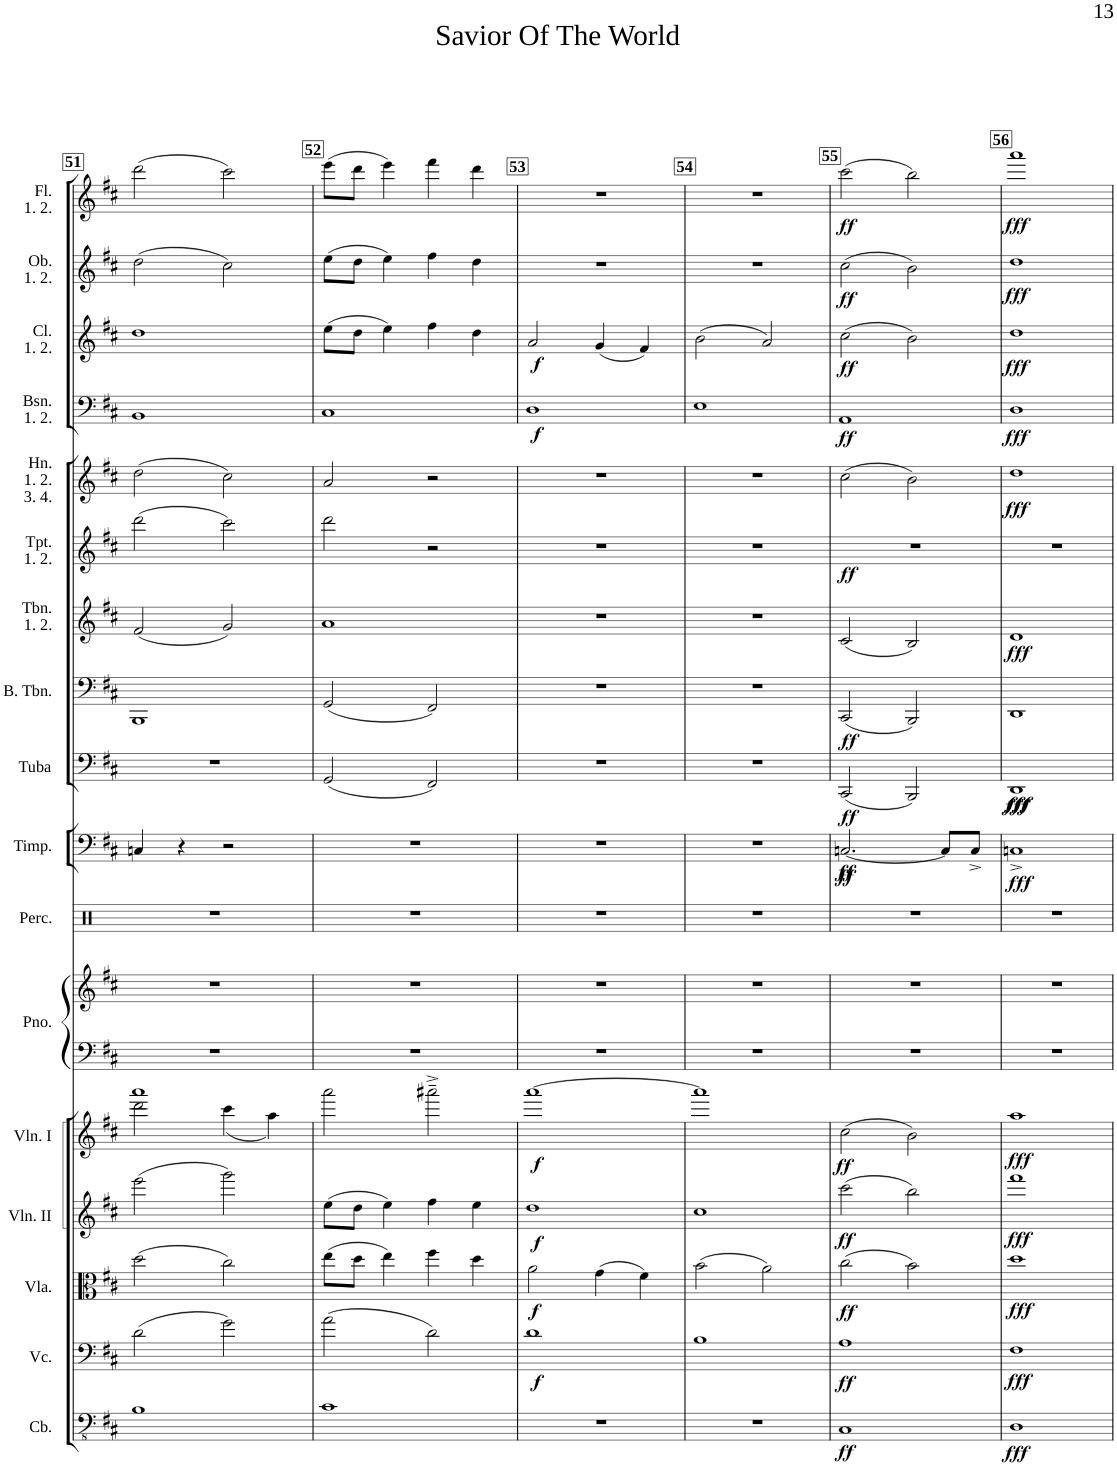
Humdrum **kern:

**kern	**dynam	**kern	**dynam	**kern	**dynam	**kern	**dynam	**kern	**dynam	**kern	**kern	**kern	**kern	**dynam	**kern	**dynam	**kern	**dynam	**kern	**dynam	**kern	**dynam	**kern	**dynam	**kern	**dynam	**kern	**dynam	**kern	**dynam	**kern	**dynam
*part17	*part17	*part16	*part16	*part15	*part15	*part14	*part14	*part13	*part13	*part12	*part12	*part11	*part10	*part10	*part9	*part9	*part8	*part8	*part7	*part7	*part6	*part6	*part5	*part5	*part4	*part4	*part3	*part3	*part2	*part2	*part1	*part1
*staff18	*staff18	*staff17	*staff17	*staff16	*staff16	*staff15	*staff15	*staff14	*staff14	*staff13	*staff12	*staff11	*staff10	*staff10	*staff9	*staff9	*staff8	*staff8	*staff7	*staff7	*staff6	*staff6	*staff5	*staff5	*staff4	*staff4	*staff3	*staff3	*staff2	*staff2	*staff1	*staff1
*I"Contrabasses	*	*I"Violoncellos	*	*I"Violas	*	*I"Violins II	*	*I"Violins I	*	*I"Piano	*	*I"Mark Tree	*I"1 Timpani in C	*	*I"1 Tuba	*	*I"1 Bass Trombone	*	*I"2 Tenor Trombones	*	*I"3 Trumpets in Bb	*	*I"4 Horns in F	*	*I"2 Bassoons	*	*I"2 Clarinets in Bb	*	*I"2 Oboes	*	*I"2 Flutes	*
*I'Cb.	*	*I'Vc.	*	*I'Vla.	*	*I'Vln. II	*	*I'Vln. I	*	*I'Pno.	*	*	*I'Timp.	*	*I'Tuba	*	*I'B. Tbn.	*	*I'Tbn. 1. 2.	*	*I'Tpt. 1. 2.	*	*I'Hn. 1. 2. 3. 4.	*	*I'Bsn. 1. 2.	*	*I'Cl. 1. 2.	*	*I'Ob. 1. 2.	*	*I'Fl. 1. 2.	*
!!LO:PB:g=z
*clefFv4	*	*clefF4	*	*clefC3	*	*clefG2	*	*clefG2	*	*clefF4	*clefG2	*clefX	*clefF4	*	*clefF4	*	*clefF4	*	*clefG2	*	*clefG2	*	*clefG2	*	*clefF4	*	*clefG2	*	*clefG2	*	*clefG2	*
*	*	*	*	*	*	*	*	*	*	*	*	*	*	*	*	*	*	*	*	*	*ITrd1c2	*	*ITrd4c7	*	*	*	*ITrd1c2	*	*	*	*	*
*k[f#c#]	*	*k[f#c#]	*	*k[f#c#]	*	*k[f#c#]	*	*k[f#c#]	*	*k[f#c#]	*k[f#c#]	*k[]	*k[f#c#]	*	*k[f#c#]	*	*k[f#c#]	*	*k[f#c#]	*	*k[f#c#]	*	*k[f#c#]	*	*k[f#c#]	*	*k[f#c#]	*	*k[f#c#]	*	*k[f#c#]	*
*M4/4	*	*M4/4	*	*M4/4	*	*M4/4	*	*M4/4	*	*M4/4	*M4/4	*M4/4	*M4/4	*	*M4/4	*	*M4/4	*	*M4/4	*	*M4/4	*	*M4/4	*	*M4/4	*	*M4/4	*	*M4/4	*	*M4/4	*
=51	=51	=51	=51	=51	=51	=51	=51	=51	=51	=51	=51	=51	=51	=51	=51	=51	=51	=51	=51	=51	=51	=51	=51	=51	=51	=51	=51	=51	=51	=51	=51	=51
*	*	*	*	*	*	*	*	*^	*	*	*	*	*	*	*	*	*	*	*	*	*	*	*	*	*	*	*	*	*	*	*	*
1BB	.	(2d\	.	(2dd\	.	(2eee\	.	1aaa	2ddd\	.	1r	1r	1r	4Cn/	.	1r	.	1BBB	.	(2f#/	.	(2ddd\	.	(2dd\	.	1BB	.	1dd	.	(2dd\	.	(2ddd\	.
.	.	.	.	.	.	.	.	.	.	.	.	.	.	4r	.	.	.	.	.	.	.	.	.	.	.	.	.	.	.	.	.	.	.
.	.	2g\)	.	2cc#\)	.	2ggg\)	.	.	(4ccc#\	.	.	.	.	2r	.	.	.	.	.	2g/)	.	2ccc#\)	.	2cc#\)	.	.	.	.	.	2cc#\)	.	2ccc#\)	.
.	.	.	.	.	.	.	.	.	4aa\)	.	.	.	.	.	.	.	.	.	.	.	.	.	.	.	.	.	.	.	.	.	.	.	.
*	*	*	*	*	*	*	*	*v	*v	*	*	*	*	*	*	*	*	*	*	*	*	*	*	*	*	*	*	*	*	*	*	*	*
=52	=52	=52	=52	=52	=52	=52	=52	=52	=52	=52	=52	=52	=52	=52	=52	=52	=52	=52	=52	=52	=52	=52	=52	=52	=52	=52	=52	=52	=52	=52	=52	=52
1C#	.	(2a\	.	(8ee\L	.	(8ee\L	.	2aaa\	.	1r	1r	1r	1r	.	(2GG/	.	(2GG/	.	1a	.	2ddd\	.	2a/	.	1C#	.	(8ee\L	.	(8ee\L	.	(8eee\L	.
.	.	.	.	8dd\J	.	8dd\J	.	.	.	.	.	.	.	.	.	.	.	.	.	.	.	.	.	.	.	.	8dd\J	.	8dd\J	.	8ddd\J	.
.	.	.	.	4ee\)	.	4ee\)	.	.	.	.	.	.	.	.	.	.	.	.	.	.	.	.	.	.	.	.	4ee\)	.	4ee\)	.	4eee\)	.
.	.	2d\)	.	4ff#\	.	4ff#\	.	2aaa#X~^\	.	.	.	.	.	.	2FF#/)	.	2FF#/)	.	.	.	2r	.	2r	.	.	.	4ff#\	.	4ff#\	.	4fff#\	.
.	.	.	.	4dd\	.	4ee\	.	.	.	.	.	.	.	.	.	.	.	.	.	.	.	.	.	.	.	.	4dd\	.	4dd\	.	4ddd\	.
=53	=53	=53	=53	=53	=53	=53	=53	=53	=53	=53	=53	=53	=53	=53	=53	=53	=53	=53	=53	=53	=53	=53	=53	=53	=53	=53	=53	=53	=53	=53	=53	=53
!	!	!	!LO:DY:b	!	!LO:DY:b	!	!LO:DY:b	!	!LO:DY:b	!	!	!	!	!	!	!	!	!	!	!	!	!	!	!	!	!LO:DY:b	!	!LO:DY:b	!	!	!	!
1r	.	1d	f	2a\	f	1dd	f	[1aaa	f	1r	1r	1r	1r	.	1r	.	1r	.	1r	.	1r	.	1r	.	1D	f	2a/	f	1r	.	1r	.
.	.	.	.	(4g\	.	.	.	.	.	.	.	.	.	.	.	.	.	.	.	.	.	.	.	.	.	.	(4g/	.	.	.	.	.
.	.	.	.	4f#\)	.	.	.	.	.	.	.	.	.	.	.	.	.	.	.	.	.	.	.	.	.	.	4f#/)	.	.	.	.	.
=54	=54	=54	=54	=54	=54	=54	=54	=54	=54	=54	=54	=54	=54	=54	=54	=54	=54	=54	=54	=54	=54	=54	=54	=54	=54	=54	=54	=54	=54	=54	=54	=54
1r	.	1B	.	(2b\	.	1cc#	.	1aaa]	.	1r	1r	1r	1r	.	1r	.	1r	.	1r	.	1r	.	1r	.	1E	.	(2b\	.	1r	.	1r	.
.	.	.	.	2a\)	.	.	.	.	.	.	.	.	.	.	.	.	.	.	.	.	.	.	.	.	.	.	2a/)	.	.	.	.	.
=55	=55	=55	=55	=55	=55	=55	=55	=55	=55	=55	=55	=55	=55	=55	=55	=55	=55	=55	=55	=55	=55	=55	=55	=55	=55	=55	=55	=55	=55	=55	=55	=55
!	!LO:DY:b	!	!LO:DY:b	!	!LO:DY:b	!	!LO:DY:b	!	!LO:DY:b	!	!	!	!	!LO:DY:b	!	!	!	!	!	!	!	!	!	!	!	!	!	!	!	!	!	!
!	!	!	!	!	!	!	!	!	!	!	!	!	!	!LO:DY:n=1:b	!	!LO:DY:b	!	!LO:DY:b	!	!	!	!LO:DY:b	!	!	!	!LO:DY:b	!	!LO:DY:b	!	!LO:DY:b	!	!LO:DY:b
1CC#	ff	1A	ff	(2cc#\	ff	(2ccc#\	ff	(2cc#\	ff	1r	1r	1r	[2.Cn/	ff ff	(2CC#/	ff	(2CC#/	ff	(2c#/	.	1r	ff	(2cc#\	.	1AA	ff	(2cc#\	ff	(2cc#\	ff	(2ccc#\	ff
.	.	.	.	2b\)	.	2bb\)	.	2b\)	.	.	.	.	.	.	2BBB/)	.	2BBB/)	.	2B/)	.	.	.	2b\)	.	.	.	2b\)	.	2b\)	.	2bb\)	.
.	.	.	.	.	.	.	.	.	.	.	.	.	8C/L]	.	.	.	.	.	.	.	.	.	.	.	.	.	.	.	.	.	.	.
.	.	.	.	.	.	.	.	.	.	.	.	.	8C^/J	.	.	.	.	.	.	.	.	.	.	.	.	.	.	.	.	.	.	.
=56	=56	=56	=56	=56	=56	=56	=56	=56	=56	=56	=56	=56	=56	=56	=56	=56	=56	=56	=56	=56	=56	=56	=56	=56	=56	=56	=56	=56	=56	=56	=56	=56
!	!LO:DY:b	!	!LO:DY:b	!	!LO:DY:b	!	!LO:DY:b	!	!LO:DY:b	!	!	!	!	!LO:DY:b	!	!LO:DY:b	!	!	!	!	!	!	!	!	!	!	!	!	!	!	!	!
!	!	!	!	!	!	!	!	!	!	!	!	!	!	!	!	!LO:DY:n=1:b	!	!	!	!LO:DY:b	!	!	!	!LO:DY:b	!	!LO:DY:b	!	!LO:DY:b	!	!LO:DY:b	!	!LO:DY:b
1DD	fff	1F#	fff	1dd	fff	1fff#	fff	1aa	fff	1r	1r	1r	1Cn^	fff	1DD	fff fff	1DD	.	1d	fff	1r	.	1dd	fff	1D	fff	1dd	fff	1dd	fff	1aaa	fff
=	=	=	=	=	=	=	=	=	=	=	=	=	=	=	=	=	=	=	=	=	=	=	=	=	=	=	=	=	=	=	=	=
*-	*-	*-	*-	*-	*-	*-	*-	*-	*-	*-	*-	*-	*-	*-	*-	*-	*-	*-	*-	*-	*-	*-	*-	*-	*-	*-	*-	*-	*-	*-	*-	*-
